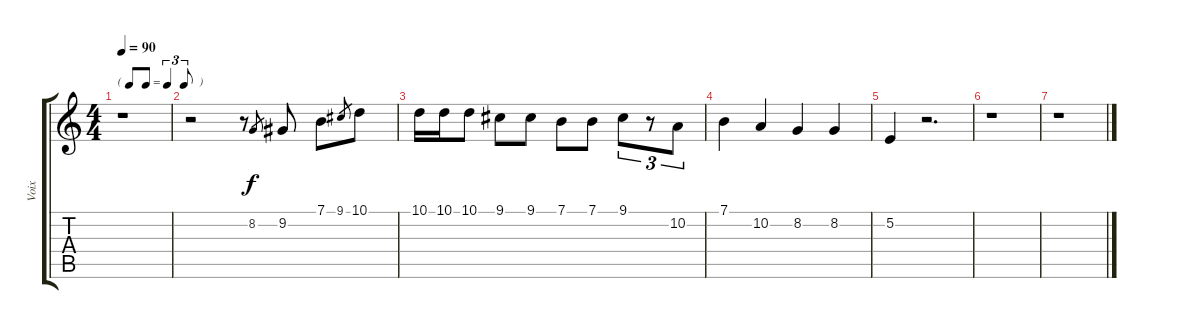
\track ("Voix" "Voix") {instrument choiraahs}
\staff {score tabs}
\tuning (E4 B3 G3 D3 A2 E2) {hide}
\ts (4 4)
\tf triplet8th
\tempo 90
\clef g2
\ks c
r.1{dy f} |
r.2 r.8 8.2.8{gr} 9.2.8 7.1.8 9.1.8{gr} 10.1.8 |
10.1.16 10.1.16 10.1.8 9.1.8 9.1.8 7.1.8 7.1.8 9.1.8{tu (3 2)} r.8{tu (3 2)} 10.2.8{tu (3 2)} |
7.1.4 10.2.4 8.2.4 8.2.4 |
5.2.4 r.2{d} |
r.1 |
r.1
